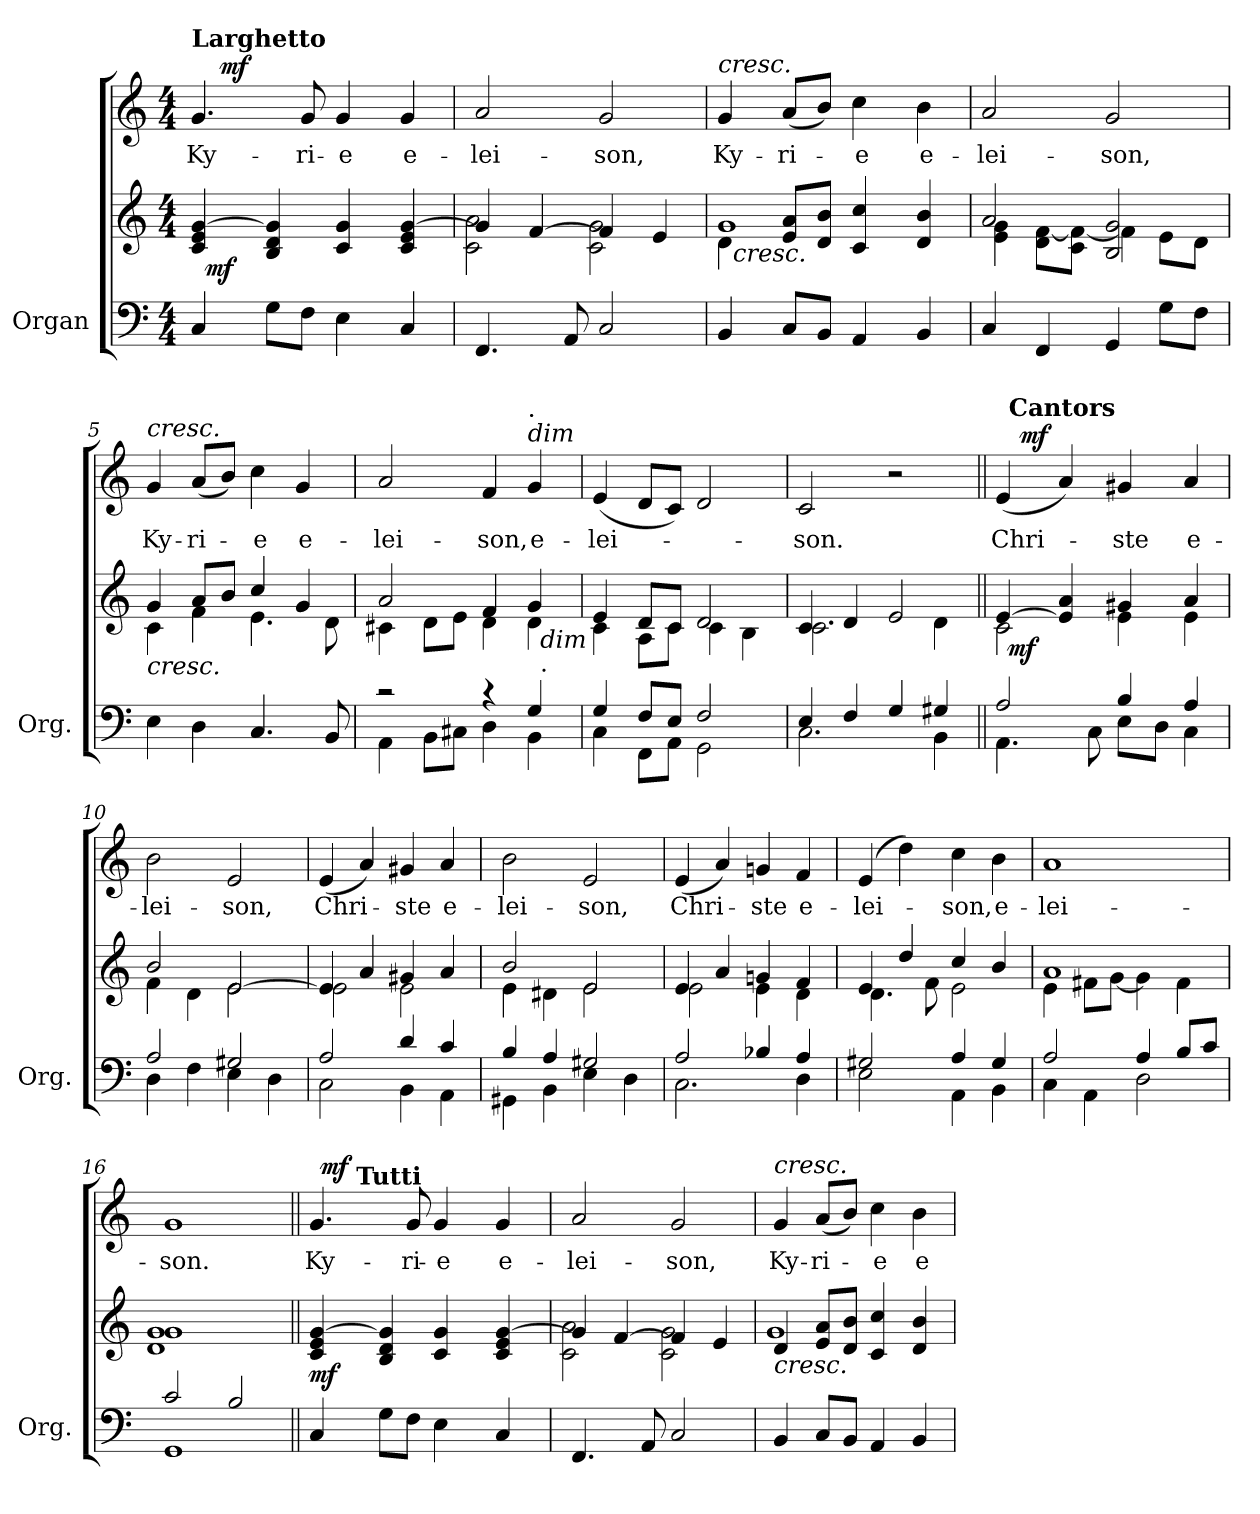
**kern	**kern	**dynam	**kern	**text	**dynam
*part2	*part2	*part2	*part1	*part1	*part1
*staff3	*staff2	*staff2/3	*staff1	*staff1	*staff1
*I"Organ	*	*	*	*	*
*I'Org.	*	*	*	*	*
*clefF4	*clefG2	*	*clefG2	*	*
*k[]	*k[]	*	*k[]	*	*
*C:	*C:	*	*C:	*	*
*M4/4	*M4/4	*	*M4/4	*	*
*MM96	*MM96	*	*MM96	*	*
=1	=1	=1	=1	=1	=1
*	*^	*	*^	*	*
!	!	!	!	!LO:TX:a:B:t=Larghetto	!	!	!
4C/	4c/ 4e/ [>4g/	32ryy	.	4.g/	16ryy	Ky-	.
!	!	!	!LO:DY:b	!	!	!	!
.	.	2ryy	mf	.	.	.	.
!	!	!	!	!	!	!	!LO:DY:a
.	.	.	.	.	2...ryy	.	mf
8G\L	4B/ 4d/ 4g/]	.	.	.	.	.	.
8F\J	.	.	.	8g/	.	-ri-	.
4E\	4c/ 4g/	.	.	4g/	.	-e	.
.	.	4...ryy	.	.	.	.	.
4C/	4c/ 4e/ [>4g/	.	.	4g/	.	e-	.
*	*	*	*	*v	*v	*	*
=2	=2	=2	=2	=2	=2	=2
4.FF/	4g/]	2c\ 2a\	.	2a/	-lei-	.
.	[>4f/	.	.	.	.	.
8AA/	.	.	.	.	.	.
2C/	4f/]	2c\ 2g\	.	2g/	-son,	.
.	4e/	.	.	.	.	.
=3	=3	=3	=3	=3	=3	=3
!	!	!	!	!LO:TX:a:i:t=cresc.	!	!
*	*	*^	*	*	*	*
4BB/	4d\	1g	32ryy	.	4g/	Ky-	.
!	!	!	!LO:TX:b:i:t=cresc.	!	!	!	!
.	.	.	2ryy	.	.	.	.
8C/L	8e/ 8a/L	.	.	.	(8a/L	-ri-	.
8BB/J	8d/ 8b/J	.	.	.	8b/J)	.	.
4AA/	4c/ 4cc/	.	.	.	4cc\	-e	.
.	.	.	4...ryy	.	.	.	.
4BB/	4d/ 4b/	.	.	.	4b\	e-	.
*	*	*v	*v	*	*	*	*
=4	=4	=4	=4	=4	=4	=4
4C/	2a/	4e\ 4g\	.	2a/	-lei-	.
4FF/	.	8d\ [>8f\L	.	.	.	.
.	.	8c\ 8f\_J	.	.	.	.
4GG/	2B/ 2g/	4f\]	.	2g/	-son,	.
8G\L	.	8e\L	.	.	.	.
8F\J	.	8d\J	.	.	.	.
=5	=5	=5	=5	=5	=5	=5
!	!	!	!	!LO:TX:a:i:t=cresc.	!	!
!	!LO:TX:b:i:t=cresc.	!	!	!	!	!
4E\	4g/	4c\	.	4g/	Ky-	.
4D\	8a/L	4f\	.	(8a/L	-ri-	.
.	8b/J	.	.	8b/J)	.	.
4.C/	4cc/	4.e\	.	4cc\	-e	.
.	4g/	.	.	4g/	e-	.
8BB/	.	8d\	.	.	.	.
!!LO:LB:g=z
=6	=6	=6	=6	=6	=6	=6
*^	*	*^	*	*	*	*
2rc	4AA\	2a/	4c#X\	2ryy	.	2a/	-lei-	.
.	8BB\L	.	8d\L	.	.	.	.	.
.	8C#X\J	.	8e\J	.	.	.	.	.
4rc	4D\	4f/	4d\	4ryy	.	4f/	-son,	.
!	!	!	!	!	!	!LO:TX:a:i:t=dim	!	!
!	!	!	!	!	!	!LO:TX:a:t=.	!	!
4G/	4BB\	4g/	4d\	32ryy	.	4g/	e-	.
!	!	!	!	!LO:TX:b:i:t=dim	!	!	!	!
!	!	!	!	!LO:TX:b:t=.	!	!	!	!
.	.	.	.	8..ryy	.	.	.	.
*	*	*	*v	*v	*	*	*	*
=7	=7	=7	=7	=7	=7	=7	=7
4G/	4C\	4e/	4c\	.	(4e/	-lei-	.
8F/L	8FF\L	8d/L	8A\L	.	8d/L	.	.
8E/J	8AA\J	8c/J	8c\J	.	8c/J)	.	.
2F/	2GG\	2d/	4c\	.	2d/	.	.
.	.	.	4B\	.	.	.	.
=8	=8	=8	=8	=8	=8	=8	=8
4E/	2.C\	4c/	2.c\	.	2c/	-son.	.
4F/	.	4d/	.	.	.	.	.
4G/	.	2e/	.	.	2r	.	.
4G#X/	4BB\	.	4d\	.	.	.	.
=9||	=9||	=9||	=9||	=9||	=9||	=9||	=9||
*	*	*	*^	*	*^	*	*
*	*	*	*	*	*	*	*^	*	*
2A/	4.AA\	[<4e/	2c\	32ryy	.	(4e/	16ryy	32ryy	Chri-	.
!	!	!	!	!	!	!	!	!LO:TX:a:B:t=Cantors	!	!
!	!	!	!	!	!LO:DY:b	!	!	!	!	!
.	.	.	.	2ryy	mf	.	.	2ryy	.	.
!	!	!	!	!	!	!	!	!	!	!LO:DY:a
.	.	.	.	.	.	.	2...ryy	.	.	mf
.	.	4e/] 4a/	.	.	.	4a/)	.	.	.	.
.	8C\	.	.	.	.	.	.	.	.	.
4B/	8E\L	4g#X/	4e\	.	.	4g#X/	.	.	-ste	.
.	.	.	.	4...ryy	.	.	.	4...ryy	.	.
.	8D\J	.	.	.	.	.	.	.	.	.
4A/	4C\	4a/	4e\	.	.	4a/	.	.	e-	.
*	*	*	*v	*v	*	*	*	*	*	*
*	*	*	*	*	*v	*v	*v	*	*
=10	=10	=10	=10	=10	=10	=10	=10
2A/	4D\	2b/	4f\	.	2b\	-lei-	.
.	4F\	.	4d\	.	.	.	.
2G#X/	4E\	[>2e/	2e\	.	2e/	-son,	.
.	4D\	.	.	.	.	.	.
!!LO:LB:g=z
=11	=11	=11	=11	=11	=11	=11	=11
2A/	2C\	4e/]	2e\	.	(4e/	Chri-	.
.	.	4a/	.	.	4a/)	.	.
4d/	4BB\	4g#X/	2e\	.	4g#X/	-ste	.
4c/	4AA\	4a/	.	.	4a/	e-	.
=12	=12	=12	=12	=12	=12	=12	=12
4B/	4GG#X\	2b/	4e\	.	2b\	-lei-	.
4A/	4BB\	.	4d#X\	.	.	.	.
2G#X/	4E\	2e/	2e\	.	2e/	-son,	.
.	4D\	.	.	.	.	.	.
=13	=13	=13	=13	=13	=13	=13	=13
2A/	2.C\	4e/	2e\	.	(4e/	Chri-	.
.	.	4a/	.	.	4a/)	.	.
4B-X/	.	4gn/	4e\	.	4gn/	-ste	.
4A/	4D\	4f/	4d\	.	4f/	e-	.
=14	=14	=14	=14	=14	=14	=14	=14
2G#X/	2E\	4e/	4.d\	.	(4e/	-lei-	.
.	.	4dd/	.	.	4dd\)	.	.
.	.	.	8f\	.	.	.	.
4A/	4AA\	4cc/	2e\	.	4cc\	-son,	.
4G#/	4BB\	4b/	.	.	4b\	e-	.
=15	=15	=15	=15	=15	=15	=15	=15
2A/	4C\	1a	4e\	.	1a	-lei-	.
.	4AA\	.	8f#X\L	.	.	.	.
.	.	.	[>8g\J	.	.	.	.
4A/	2D\	.	4g\]	.	.	.	.
8B/L	.	.	4f#\	.	.	.	.
8c/J	.	.	.	.	.	.	.
!!LO:LB:g=z
=16	=16	=16	=16	=16	=16	=16	=16
2c/	1GG	1g	1d 1g	.	1g	-son.	.
2B/	.	.	.	.	.	.	.
*v	*v	*	*	*	*	*	*
*	*v	*v	*	*	*	*
=17||	=17||	=17||	=17||	=17||	=17||
!	!	!LO:DY:b	!	!	!
*	*	*	*^	*	*
*	*	*	*	*^	*	*
4C/	4c/ 4e/ [>4g/	mf	4.g/	32ryy	8ryy	Ky-	.
!	!	!	!	!	!	!	!LO:DY:a
.	.	.	.	2ryy	.	.	mf
.	.	.	.	.	32ryy	.	.
!	!	!	!	!	!LO:TX:a:B:t=Tutti	!	!
.	.	.	.	.	2ryy	.	.
8G\L	4B/ 4d/ 4g/]	.	.	.	.	.	.
8F\J	.	.	8g/	.	.	-ri-	.
4E\	4c/ 4g/	.	4g/	.	.	-e	.
.	.	.	.	4...ryy	.	.	.
.	.	.	.	.	4ryy	.	.
4C/	4c/ 4e/ [>4g/	.	4g/	.	.	e-	.
.	.	.	.	.	16.ryy	.	.
*	*	*	*v	*v	*v	*	*
=18	=18	=18	=18	=18	=18
*	*^	*	*	*	*
4.FF/	4g/]	2c\ 2a\	.	2a/	-lei-	.
.	[>4f/	.	.	.	.	.
8AA/	.	.	.	.	.	.
2C/	4f/]	2c\ 2g\	.	2g/	-son,	.
.	4e/	.	.	.	.	.
=19	=19	=19	=19	=19	=19	=19
!	!	!	!	!LO:TX:a:i:t=cresc.	!	!
!	!LO:TX:b:i:t=cresc.	!	!	!	!	!
4BB/	4d/	1g	.	4g/	Ky-	.
8C/L	8e/ 8a/L	.	.	(8a/L	-ri-	.
8BB/J	8d/ 8b/J	.	.	8b/J)	.	.
4AA/	4c/ 4cc/	.	.	4cc\	-e	.
4BB/	4d/ 4b/	.	.	4b\	e-	.
*	*v	*v	*	*	*	*
=	=	=	=	=	=
*-	*-	*-	*-	*-	*-
